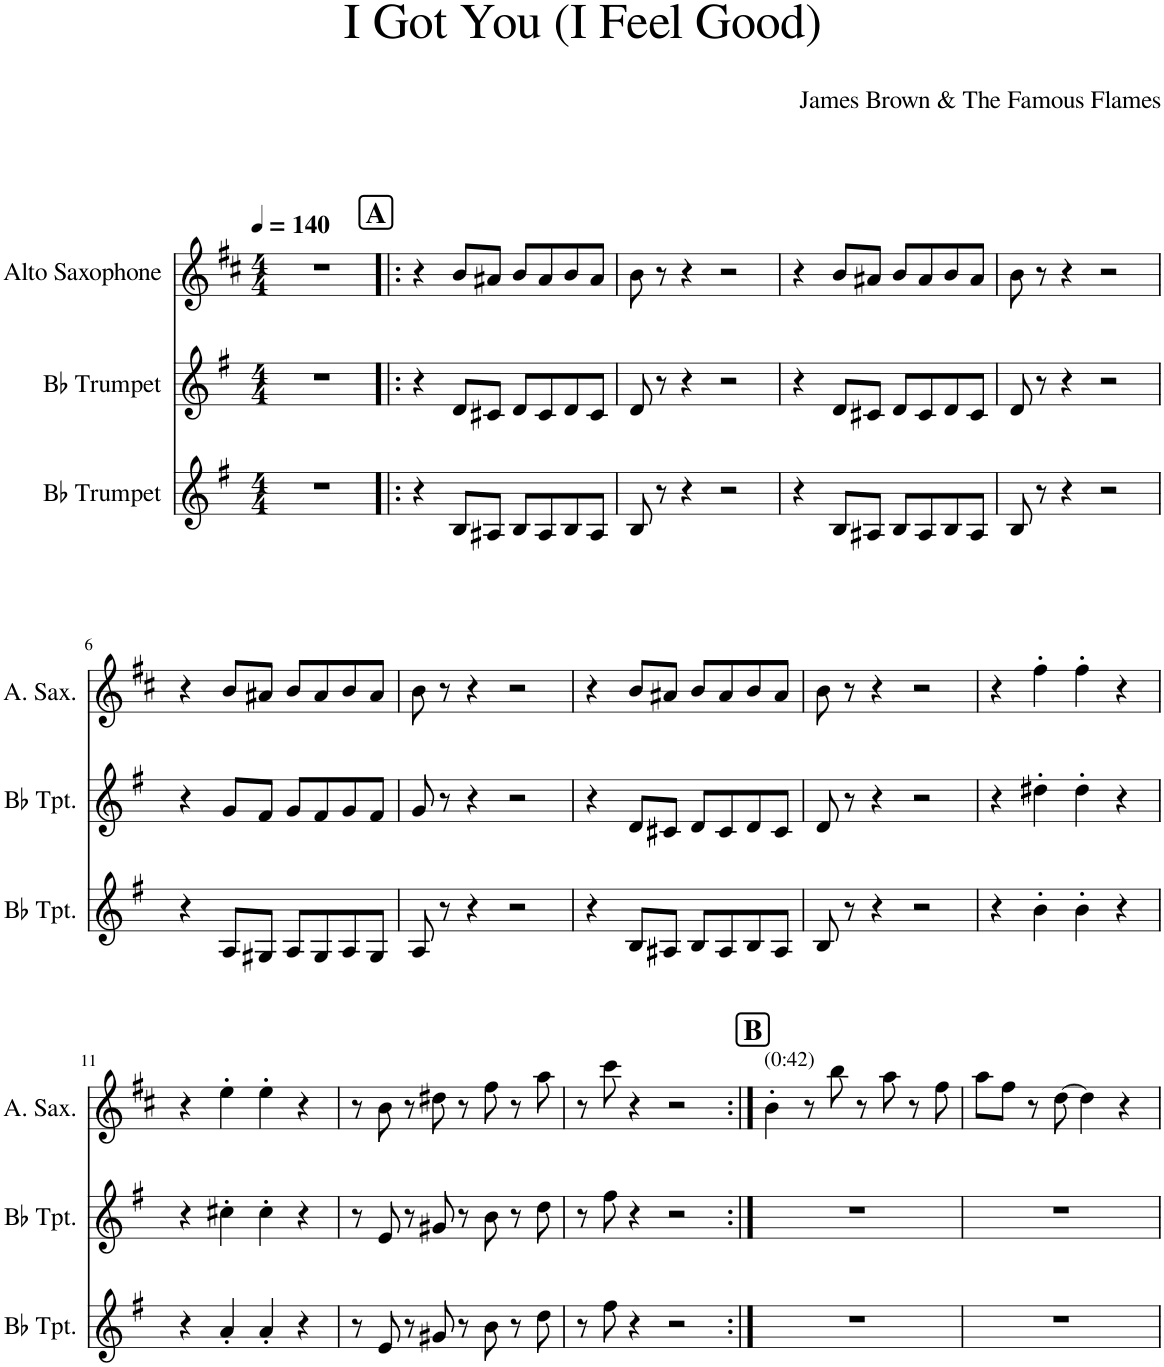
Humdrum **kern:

**kern	**kern	**kern
*part3	*part2	*part1
*staff3	*staff2	*staff1
*I"Bb Trumpet	*I"Bb Trumpet	*I"Alto Saxophone
*I'Bb Tpt.	*I'Bb Tpt.	*I'A. Sax.
*clefG2	*clefG2	*clefG2
*Trd1c2	*Trd1c2	*Trd5c9
*k[f#]	*k[f#]	*k[f#c#]
*M4/4	*M4/4	*M4/4
*MM140	*MM140	*MM140
=1	=1	=1
1r	1r	1r
!!LO:REH:place=s1:a:B:cj:fs=14:t=A
=2!|:	=2!|:	=2!|:
4r	4r	4r
8B/L	8d/L	8b/L
8A#X/J	8c#X/J	8a#X/J
8B/L	8d/L	8b/L
8A#/	8c#/	8a#/
8B/	8d/	8b/
8A#/J	8c#/J	8a#/J
=3	=3	=3
8B/	8d/	8b\
8r	8r	8r
4r	4r	4r
2r	2r	2r
=4	=4	=4
4r	4r	4r
8B/L	8d/L	8b/L
8A#X/J	8c#X/J	8a#X/J
8B/L	8d/L	8b/L
8A#/	8c#/	8a#/
8B/	8d/	8b/
8A#/J	8c#/J	8a#/J
=5	=5	=5
8B/	8d/	8b\
8r	8r	8r
4r	4r	4r
2r	2r	2r
!!LO:LB:g=z
=6	=6	=6
4r	4r	4r
8A/L	8g/L	8b/L
8G#X/J	8f#/J	8a#X/J
8A/L	8g/L	8b/L
8G#/	8f#/	8a#/
8A/	8g/	8b/
8G#/J	8f#/J	8a#/J
=7	=7	=7
8A/	8g/	8b\
8r	8r	8r
4r	4r	4r
2r	2r	2r
=8	=8	=8
4r	4r	4r
8B/L	8d/L	8b/L
8A#X/J	8c#X/J	8a#X/J
8B/L	8d/L	8b/L
8A#/	8c#/	8a#/
8B/	8d/	8b/
8A#/J	8c#/J	8a#/J
=9	=9	=9
8B/	8d/	8b\
8r	8r	8r
4r	4r	4r
2r	2r	2r
=10	=10	=10
4r	4r	4r
4b'\	4dd#X'\	4ff#'\
4b'\	4dd#'\	4ff#'\
4r	4r	4r
!!LO:LB:g=z
=11	=11	=11
4r	4r	4r
4a'/	4cc#X'\	4ee'\
4a'/	4cc#'\	4ee'\
4r	4r	4r
=12	=12	=12
8r	8r	8r
8e/	8e/	8b\
8r	8r	8r
8g#X/	8g#X/	8dd#X\
8r	8r	8r
8b\	8b\	8ff#\
8r	8r	8r
8dd\	8dd\	8aa\
=13	=13	=13
8r	8r	8r
8ff#\	8ff#\	8ccc#\
4r	4r	4r
2r	2r	2r
!!LO:REH:place=s1:a:B:cj:fs=14:t=B
=14:|!	=14:|!	=14:|!
!	!	!LO:TX:a:t=(0&colon;42)
1r	1r	4b'\
.	.	8r
.	.	8bb\
.	.	8r
.	.	8aa\
.	.	8r
.	.	8ff#\
=15	=15	=15
1r	1r	8aa\L
.	.	8ff#\J
.	.	8r
.	.	[8dd\
.	.	4dd\]
.	.	4r
=	=	=
*-	*-	*-
